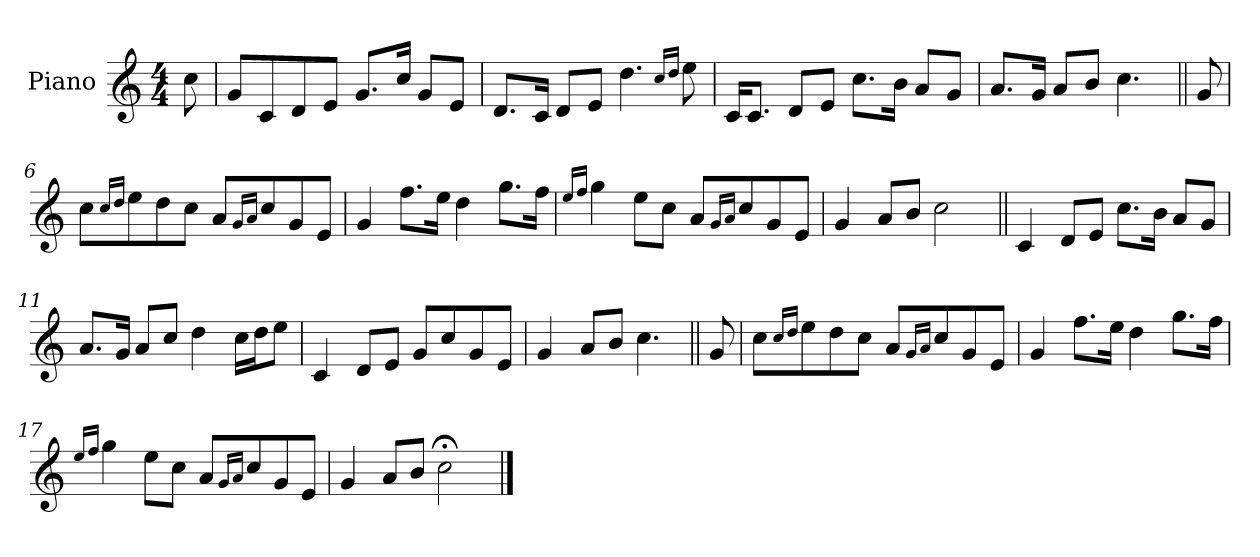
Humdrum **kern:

**kern
*part1
*staff1
*I"Piano
*I'Pno.
*clefG2
*k[]
*M4/4
=
8cc\
=1
8g/L
8c/
8d/
8e/J
8.g/L
16cc/Jk
8g/L
8e/J
=2
8.d/L
16c/Jk
8d/L
8e/J
4.dd\
16qcc/LL
16qdd/JJ
8ee\
=3
16c/KL
8.c/J
8d/L
8e/J
8.cc\L
16b\Jk
8a/L
8g/J
=4
8.a/L
16g/Jk
8a/L
8b/J
4.cc\
=5||
8g/
!!LO:LB:g=z
=6
8cc\L
16qcc/LL
16qdd/JJ
8ee\
8dd\
8cc\J
8a/L
16qg/LL
16qa/JJ
8cc/
8g/
8e/J
=7
4g/
8.ff\L
16ee\Jk
4dd\
8.gg\L
16ff\Jk
=8
16qee/LL
16qff/JJ
4gg\
8ee\L
8cc\J
8a/L
16qg/LL
16qa/JJ
8cc/
8g/
8e/J
=9
4g/
8a/L
8b/J
2cc\
=10||
4c/
8d/L
8e/J
8.cc\L
16b\Jk
8a/L
8g/J
!!LO:LB:g=z
=11
8.a/L
16g/Jk
8a/L
8cc/J
4dd\
16cc\LL
16dd\J
8ee\J
=12
4c/
8d/L
8e/J
8g/L
8cc/
8g/
8e/J
=13
4g/
8a/L
8b/J
4.cc\
=14||
8g/
=15
8cc\L
16qcc/LL
16qdd/JJ
8ee\
8dd\
8cc\J
8a/L
16qg/LL
16qa/JJ
8cc/
8g/
8e/J
=16
4g/
8.ff\L
16ee\Jk
4dd\
8.gg\L
16ff\Jk
!!LO:LB:g=z
=17
16qee/LL
16qff/JJ
4gg\
8ee\L
8cc\J
8a/L
16qg/LL
16qa/JJ
8cc/
8g/
8e/J
=18
4g/
8a/L
8b/J
2cc;<\
==
*-
